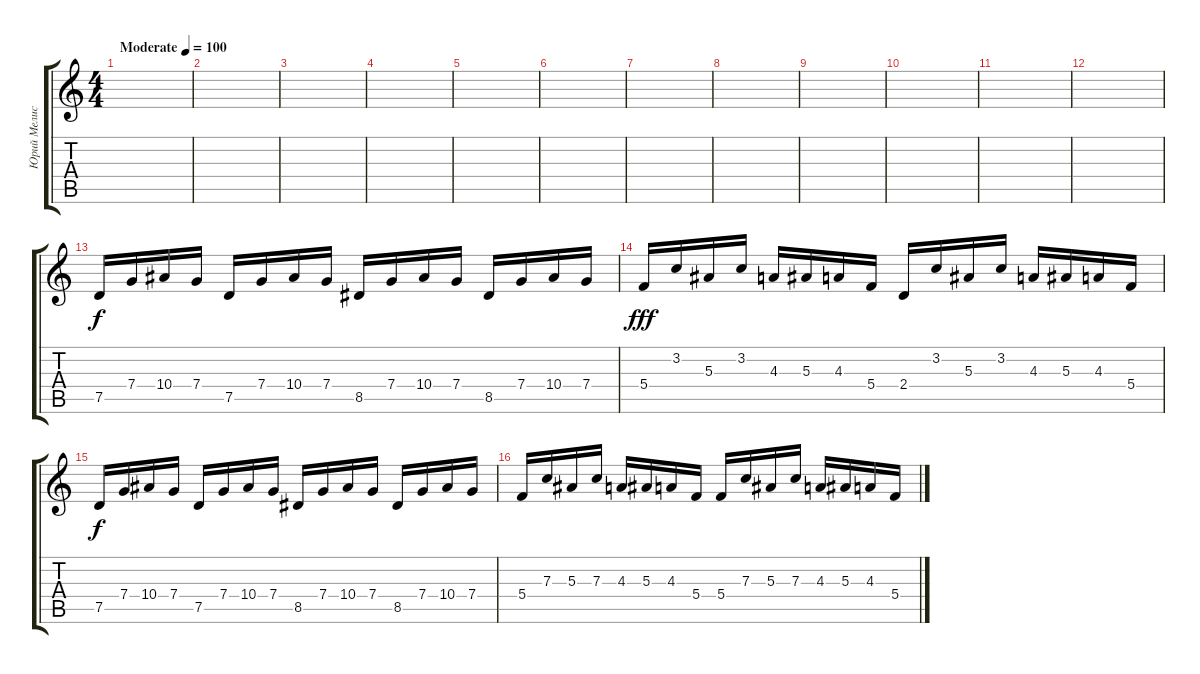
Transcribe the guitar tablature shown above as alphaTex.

\track ("Юрий Мелисов" "Юрий Мелис") {instrument distortionguitar}
\staff {score tabs}
\tuning (D4 A3 F3 C3 G2 D2) {hide}
\ts (4 4)
\tempo (100 "Moderate")
\clef g2
\ks c
|
|
|
|
|
|
|
|
|
|
|
|
7.5.16 7.4.16 10.4.16 7.4.16 7.5.16 7.4.16 10.4.16 7.4.16 8.5.16 7.4.16 10.4.16 7.4.16 8.5.16 7.4.16 10.4.16 7.4.16 |
5.4.16{dy fff} 3.2.16 5.3.16 3.2.16 4.3.16 5.3.16 4.3.16 5.4.16 2.4.16 3.2.16 5.3.16 3.2.16 4.3.16 5.3.16 4.3.16 5.4.16 |
7.5.16{dy f} 7.4.16 10.4.16 7.4.16 7.5.16 7.4.16 10.4.16 7.4.16 8.5.16 7.4.16 10.4.16 7.4.16 8.5.16 7.4.16 10.4.16 7.4.16 |
5.4.16 7.3.16 5.3.16 7.3.16 4.3.16 5.3.16 4.3.16 5.4.16 5.4.16 7.3.16 5.3.16 7.3.16 4.3.16 5.3.16 4.3.16 5.4.16
